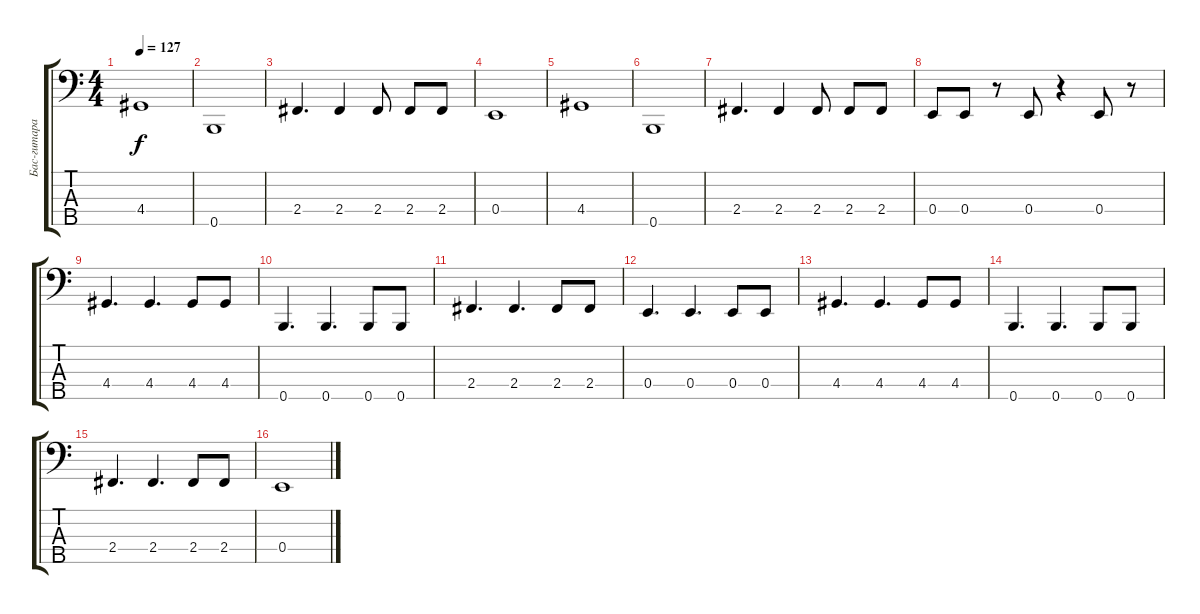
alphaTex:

\track ("Бас-гитара" "Бас-гитара") {instrument electricbassfinger}
\staff {score tabs}
\tuning (G2 D2 A1 E1 B0) {hide}
\ts (4 4)
\tempo 127
\clef f4
\ks c
4.4.1{dy f} |
0.5.1 |
2.4.4{d} 2.4.4 2.4.8 2.4.8 2.4.8 |
0.4.1 |
4.4.1 |
0.5.1 |
2.4.4{d} 2.4.4 2.4.8 2.4.8 2.4.8 |
0.4.8 0.4.8 r.8 0.4.8 r.4 0.4.8 r.8 |
4.4.4{d} 4.4.4{d} 4.4.8 4.4.8 |
0.5.4{d} 0.5.4{d} 0.5.8 0.5.8 |
2.4.4{d} 2.4.4{d} 2.4.8 2.4.8 |
0.4.4{d} 0.4.4{d} 0.4.8 0.4.8 |
4.4.4{d} 4.4.4{d} 4.4.8 4.4.8 |
0.5.4{d} 0.5.4{d} 0.5.8 0.5.8 |
2.4.4{d} 2.4.4{d} 2.4.8 2.4.8 |
0.4.1
